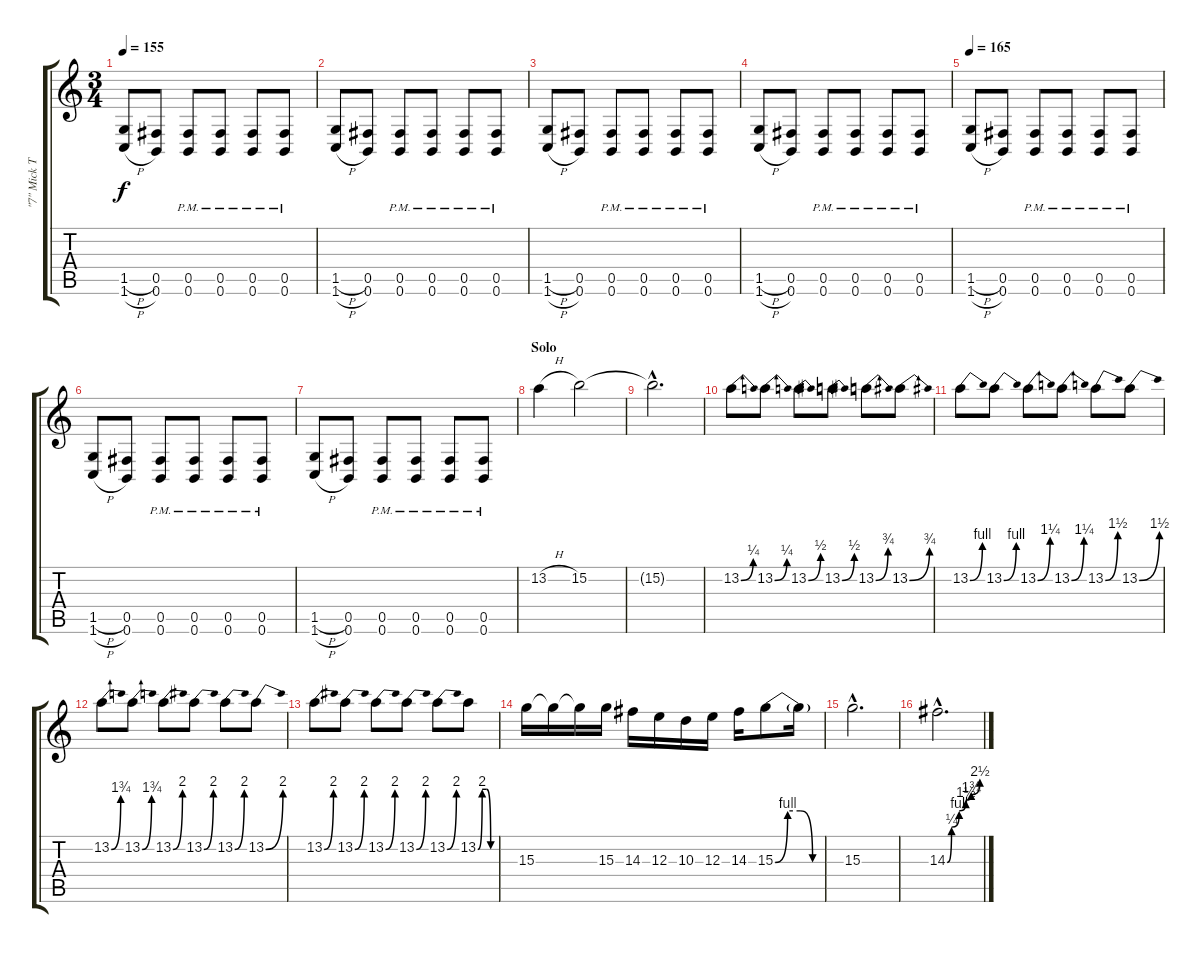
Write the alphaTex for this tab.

\track ("\"7\" Mick Thompson (Guitar 1)" "\"7\" Mick T") {instrument distortionguitar}
\staff {score tabs}
\tuning (Db4 Ab3 E3 B2 Gb2 B1) {hide}
\ts (3 4)
\tempo 155
\clef g2
\ks c
(1.5{h} 1.6{h}).8{dy f} (0.5 0.6).8 (0.5{pm} 0.6).8 (0.5{pm} 0.6).8 (0.5{pm} 0.6).8 (0.5{pm} 0.6).8 |
(1.5{h} 1.6{h}).8 (0.5 0.6).8 (0.5{pm} 0.6).8 (0.5{pm} 0.6).8 (0.5{pm} 0.6).8 (0.5{pm} 0.6).8 |
(1.5{h} 1.6{h}).8 (0.5 0.6).8 (0.5{pm} 0.6).8 (0.5{pm} 0.6).8 (0.5{pm} 0.6).8 (0.5{pm} 0.6).8 |
(1.5{h} 1.6{h}).8 (0.5 0.6).8 (0.5{pm} 0.6).8 (0.5{pm} 0.6).8 (0.5{pm} 0.6).8 (0.5{pm} 0.6).8 |
\tempo 165
(1.5{h} 1.6{h}).8 (0.5 0.6).8 (0.5{pm} 0.6).8 (0.5{pm} 0.6).8 (0.5{pm} 0.6).8 (0.5{pm} 0.6).8 |
(1.5{h} 1.6{h}).8 (0.5 0.6).8 (0.5{pm} 0.6).8 (0.5{pm} 0.6).8 (0.5{pm} 0.6).8 (0.5{pm} 0.6).8 |
(1.5{h} 1.6{h}).8 (0.5 0.6).8 (0.5{pm} 0.6).8 (0.5{pm} 0.6).8 (0.5{pm} 0.6).8 (0.5{pm} 0.6).8 |
\section ("" "Solo")
13.2{h}.4 15.2.2 |
15.2{hac t}.2{d} |
13.2{be (bend 0 0 60 1)}.8 13.2{be (bend 0 0 60 1)}.8 13.2{be (bend 0 0 60 2)}.8 13.2{be (bend 0 0 60 2)}.8 13.2{be (bend 0 0 60 3)}.8 13.2{be (bend 0 0 60 3)}.8 |
13.2{be (bend 0 0 60 4)}.8 13.2{be (bend 0 0 60 4)}.8 13.2{be (bend 0 0 60 5)}.8 13.2{be (bend 0 0 60 5)}.8 13.2{be (bend 0 0 60 6)}.8 13.2{be (bend 0 0 60 6)}.8 |
13.2{be (bend 0 0 60 7)}.8 13.2{be (bend 0 0 60 7)}.8 13.2{be (bend 0 0 60 8)}.8 13.2{be (bend 0 0 60 8)}.8 13.2{be (bend 0 0 60 8)}.8 13.2{be (bend 0 0 60 8)}.8 |
13.2{be (bend 0 0 60 8)}.8 13.2{be (bend 0 0 60 8)}.8 13.2{be (bend 0 0 60 8)}.8 13.2{be (bend 0 0 60 8)}.8 13.2{be (bend 0 0 60 8)}.8 13.2{be (custom 0 0 15 8 30 8 45 0 60 0)}.8 |
15.3.16 15.3{t}.16 15.3{t}.16 15.3.16 14.3.16 12.3.16 10.3.16 12.3.16 14.3.16 15.3{be (custom 0 0 15 4 30 4 45 0 60 0)}.8 15.3{t}.16 |
15.3{hac}.2{d} |
14.3{be (custom 0 0 8 1 22 4 34 6 44 7 60 10) hac}.2{d}
